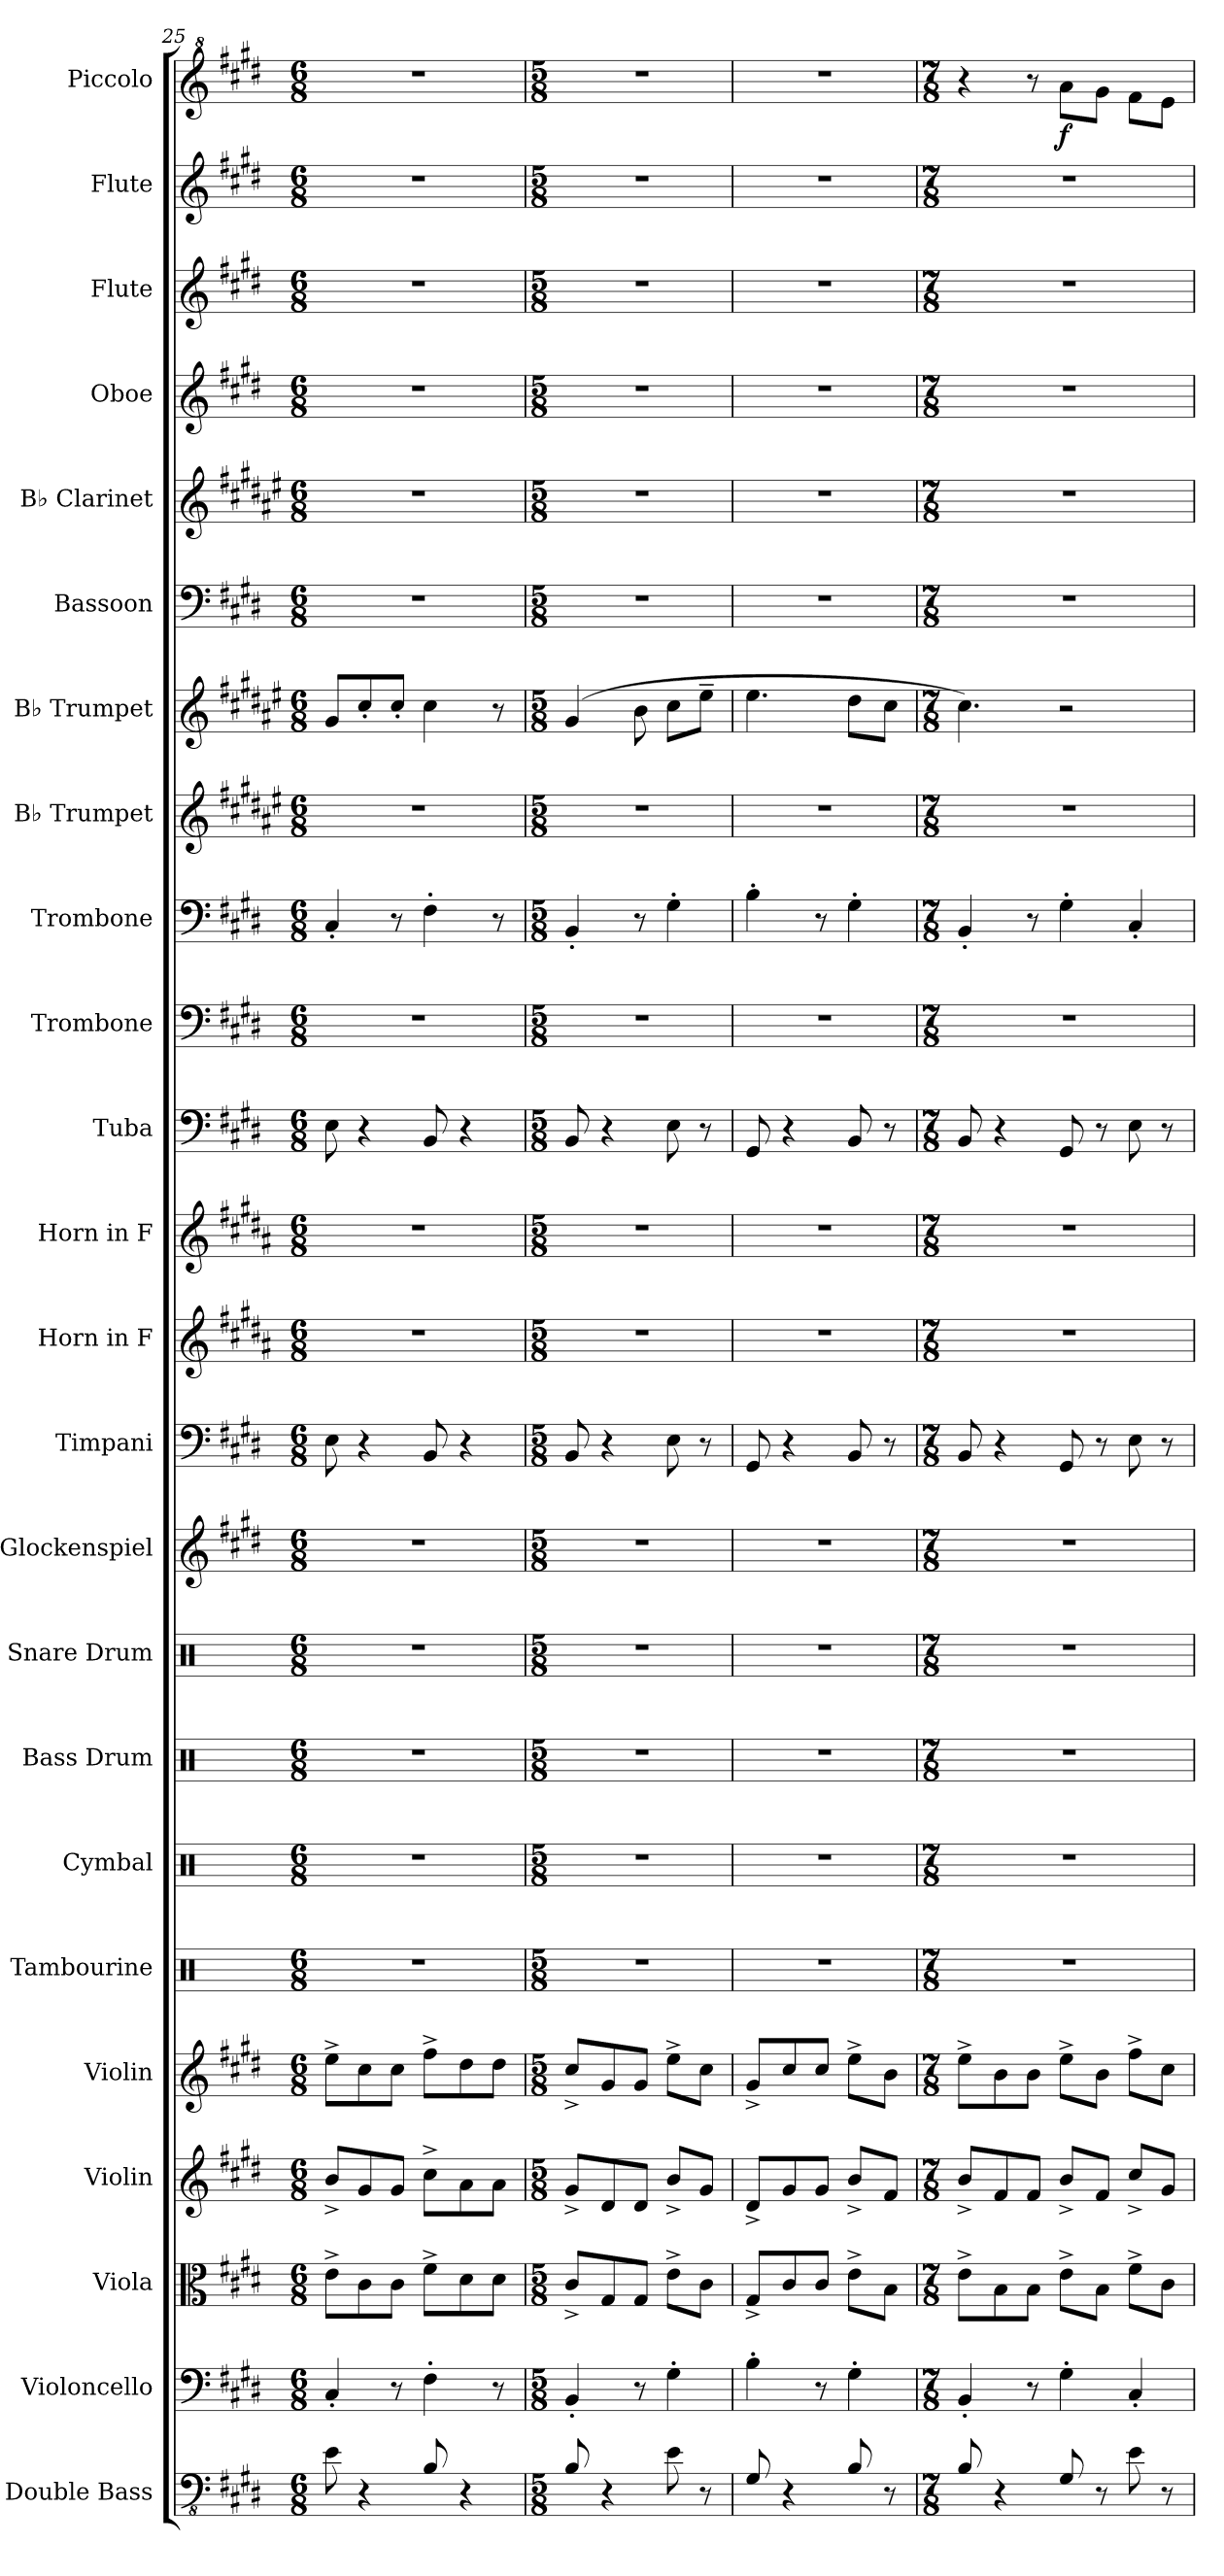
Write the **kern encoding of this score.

**kern	**kern	**kern	**kern	**kern	**kern	**kern	**kern	**kern	**kern	**kern	**kern	**kern	**kern	**kern	**kern	**kern	**kern	**kern	**kern	**kern	**kern	**kern	**kern	**dynam
*part24	*part23	*part22	*part21	*part20	*part19	*part18	*part17	*part16	*part15	*part14	*part13	*part12	*part11	*part10	*part9	*part8	*part7	*part6	*part5	*part4	*part3	*part2	*part1	*part1
*staff24	*staff23	*staff22	*staff21	*staff20	*staff19	*staff18	*staff17	*staff16	*staff15	*staff14	*staff13	*staff12	*staff11	*staff10	*staff9	*staff8	*staff7	*staff6	*staff5	*staff4	*staff3	*staff2	*staff1	*staff1
*I"Double Bass	*I"Violoncello	*I"Viola	*I"Violin	*I"Violin	*I"Tambourine	*I"Cymbal	*I"Bass Drum	*I"Snare Drum	*I"Glockenspiel	*I"Timpani	*I"Horn in F	*I"Horn in F	*I"Tuba	*I"Trombone	*I"Trombone	*I"B♭ Trumpet	*I"B♭ Trumpet	*I"Bassoon	*I"B♭ Clarinet	*I"Oboe	*I"Flute	*I"Flute	*I"Piccolo	*
*I'Db.	*I'Vc.	*I'Vla.	*I'Vln.	*I'Vln.	*I'Tamb.	*I'Cym.	*I'B. Dr.	*I'Sn. Dr.	*I'Glk.	*I'Timp.	*	*	*I'Tba.	*I'Tbn.	*I'Tbn.	*I'B♭ Tpt.	*I'B♭ Tpt.	*I'Bsn.	*I'B♭ Cl.	*I'Ob.	*I'Fl.	*I'Fl.	*I'Picc.	*
*clefFv4	*clefF4	*clefC3	*clefG2	*clefG2	*clefX	*clefX	*clefX	*clefX	*clefG2	*clefF4	*clefG2	*clefG2	*clefF4	*clefF4	*clefF4	*clefG2	*clefG2	*clefF4	*clefG2	*clefG2	*clefG2	*clefG2	*clefG^2	*
*ITrd7c12	*	*	*	*	*	*	*	*	*ITrd-14c-24	*	*ITrd4c7	*ITrd4c7	*	*	*	*ITrd1c2	*ITrd1c2	*	*ITrd1c2	*	*	*	*ITrd-7c-12	*
*k[f#c#g#d#]	*k[f#c#g#d#]	*k[f#c#g#d#]	*k[f#c#g#d#]	*k[f#c#g#d#]	*k[]	*k[]	*k[]	*k[]	*k[f#c#g#d#]	*k[f#c#g#d#]	*k[f#c#g#d#]	*k[f#c#g#d#]	*k[f#c#g#d#]	*k[f#c#g#d#]	*k[f#c#g#d#]	*k[f#c#g#d#]	*k[f#c#g#d#]	*k[f#c#g#d#]	*k[f#c#g#d#]	*k[f#c#g#d#]	*k[f#c#g#d#]	*k[f#c#g#d#]	*k[f#c#g#d#]	*
*M6/8	*M6/8	*M6/8	*M6/8	*M6/8	*M6/8	*M6/8	*M6/8	*M6/8	*M6/8	*M6/8	*M6/8	*M6/8	*M6/8	*M6/8	*M6/8	*M6/8	*M6/8	*M6/8	*M6/8	*M6/8	*M6/8	*M6/8	*M6/8	*
=25	=25	=25	=25	=25	=25	=25	=25	=25	=25	=25	=25	=25	=25	=25	=25	=25	=25	=25	=25	=25	=25	=25	=25	=25
8EE\	4C#'/	8e^\L	8b^/L	8ee^\L	2.r	2.r	2.r	2.r	2.r	8E\	2.r	2.r	8E\	2.r	4C#'/	2.r	8f#/L	2.r	2.r	2.r	2.r	2.r	2.r	.
4r	.	8c#\	8g#/	8cc#\	.	.	.	.	.	4r	.	.	4r	.	.	.	8b'/	.	.	.	.	.	.	.
.	8r	8c#\J	8g#/J	8cc#\J	.	.	.	.	.	.	.	.	.	.	8r	.	8b'/J	.	.	.	.	.	.	.
8BBB/	4F#'\	8f#^\L	8cc#^\L	8ff#^\L	.	.	.	.	.	8BB/	.	.	8BB/	.	4F#'\	.	4b\	.	.	.	.	.	.	.
4r	.	8d#\	8a\	8dd#\	.	.	.	.	.	4r	.	.	4r	.	.	.	.	.	.	.	.	.	.	.
.	8r	8d#\J	8a\J	8dd#\J	.	.	.	.	.	.	.	.	.	.	8r	.	8r	.	.	.	.	.	.	.
=26	=26	=26	=26	=26	=26	=26	=26	=26	=26	=26	=26	=26	=26	=26	=26	=26	=26	=26	=26	=26	=26	=26	=26	=26
*M5/8	*M5/8	*M5/8	*M5/8	*M5/8	*M5/8	*M5/8	*M5/8	*M5/8	*M5/8	*M5/8	*M5/8	*M5/8	*M5/8	*M5/8	*M5/8	*M5/8	*M5/8	*M5/8	*M5/8	*M5/8	*M5/8	*M5/8	*M5/8	*
8BBB/	4BB'/	8c#^/L	8g#^/L	8cc#^/L	8%5r	8%5r	8%5r	8%5r	8%5r	8BB/	8%5r	8%5r	8BB/	8%5r	4BB'/	8%5r	(>4f#/	8%5r	8%5r	8%5r	8%5r	8%5r	8%5r	.
4r	.	8G#/	8d#/	8g#/	.	.	.	.	.	4r	.	.	4r	.	.	.	.	.	.	.	.	.	.	.
.	8r	8G#/J	8d#/J	8g#/J	.	.	.	.	.	.	.	.	.	.	8r	.	8a\	.	.	.	.	.	.	.
8EE\	4G#'\	8e^\L	8b^/L	8ee^\L	.	.	.	.	.	8E\	.	.	8E\	.	4G#'\	.	8b\L	.	.	.	.	.	.	.
8r	.	8c#\J	8g#/J	8cc#\J	.	.	.	.	.	8r	.	.	8r	.	.	.	8dd#~\J	.	.	.	.	.	.	.
=27	=27	=27	=27	=27	=27	=27	=27	=27	=27	=27	=27	=27	=27	=27	=27	=27	=27	=27	=27	=27	=27	=27	=27	=27
8GGG#/	4B'\	8G#^/L	8d#^/L	8g#^/L	8%5r	8%5r	8%5r	8%5r	8%5r	8GG#/	8%5r	8%5r	8GG#/	8%5r	4B'\	8%5r	4.dd#\	8%5r	8%5r	8%5r	8%5r	8%5r	8%5r	.
4r	.	8c#/	8g#/	8cc#/	.	.	.	.	.	4r	.	.	4r	.	.	.	.	.	.	.	.	.	.	.
.	8r	8c#/J	8g#/J	8cc#/J	.	.	.	.	.	.	.	.	.	.	8r	.	.	.	.	.	.	.	.	.
8BBB/	4G#'\	8e^\L	8b^/L	8ee^\L	.	.	.	.	.	8BB/	.	.	8BB/	.	4G#'\	.	8cc#\L	.	.	.	.	.	.	.
8r	.	8B\J	8f#/J	8b\J	.	.	.	.	.	8r	.	.	8r	.	.	.	8b\J	.	.	.	.	.	.	.
!!LO:PB:g=z
=28	=28	=28	=28	=28	=28	=28	=28	=28	=28	=28	=28	=28	=28	=28	=28	=28	=28	=28	=28	=28	=28	=28	=28	=28
*M7/8	*M7/8	*M7/8	*M7/8	*M7/8	*M7/8	*M7/8	*M7/8	*M7/8	*M7/8	*M7/8	*M7/8	*M7/8	*M7/8	*M7/8	*M7/8	*M7/8	*M7/8	*M7/8	*M7/8	*M7/8	*M7/8	*M7/8	*M7/8	*
8BBB/	4BB'/	8e^\L	8b^/L	8ee^\L	2..r	2..r	2..r	2..r	2..r	8BB/	2..r	2..r	8BB/	2..r	4BB'/	2..r	4.b\)	2..r	2..r	2..r	2..r	2..r	4r	.
4r	.	8B\	8f#/	8b\	.	.	.	.	.	4r	.	.	4r	.	.	.	.	.	.	.	.	.	.	.
.	8r	8B\J	8f#/J	8b\J	.	.	.	.	.	.	.	.	.	.	8r	.	.	.	.	.	.	.	8r	.
!	!	!	!	!	!	!	!	!	!	!	!	!	!	!	!	!	!	!	!	!	!	!	!	!LO:DY:b
8GGG#/	4G#'\	8e^\L	8b^/L	8ee^\L	.	.	.	.	.	8GG#/	.	.	8GG#/	.	4G#'\	.	2r	.	.	.	.	.	8aaa\L	f
8r	.	8B\J	8f#/J	8b\J	.	.	.	.	.	8r	.	.	8r	.	.	.	.	.	.	.	.	.	8ggg#\J	.
8EE\	4C#'/	8f#^\L	8cc#^/L	8ff#^\L	.	.	.	.	.	8E\	.	.	8E\	.	4C#'/	.	.	.	.	.	.	.	8fff#\L	.
8r	.	8c#\J	8g#/J	8cc#\J	.	.	.	.	.	8r	.	.	8r	.	.	.	.	.	.	.	.	.	8eee\J	.
=	=	=	=	=	=	=	=	=	=	=	=	=	=	=	=	=	=	=	=	=	=	=	=	=
*-	*-	*-	*-	*-	*-	*-	*-	*-	*-	*-	*-	*-	*-	*-	*-	*-	*-	*-	*-	*-	*-	*-	*-	*-
